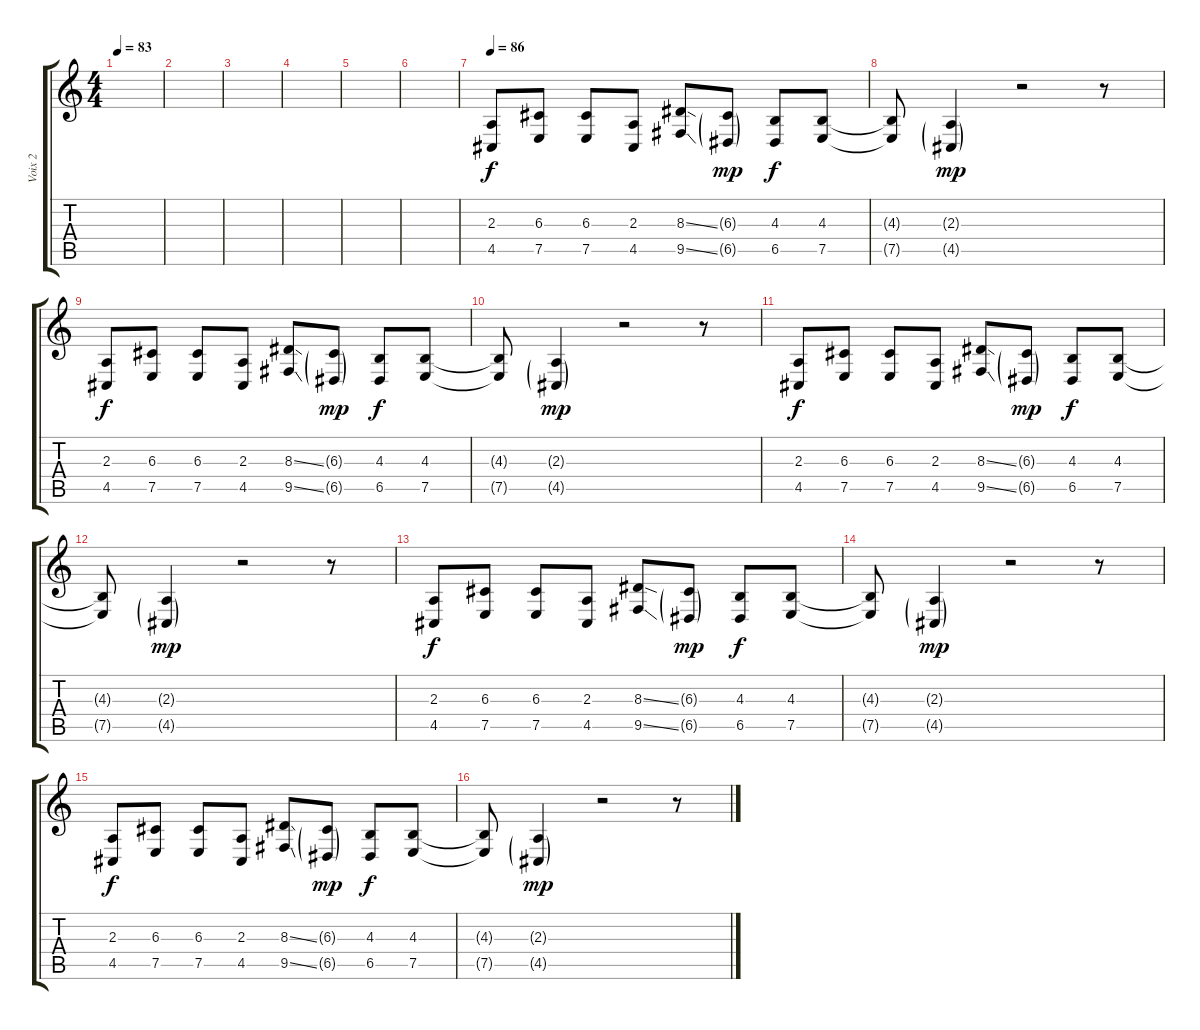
\track ("Voix 2" "Voix 2") {instrument lead3calliope}
\staff {score tabs}
\tuning (E4 B3 G3 D3 A2 E2) {hide}
\ts (4 4)
\tempo 83
\clef g2
\ks c
|
|
|
|
|
|
\tempo 86
(2.3 4.5).8{volume 14 balance 12} (6.3 7.5).8 (6.3 7.5).8 (2.3 4.5).8 (8.3{ss} 9.5{ss}).8 (6.3{g} 6.5{g}).8{dy mp} (4.3 6.5).8{dy f} (4.3 7.5).8 |
(4.3{t} 7.5{t}).8 (2.3{g} 4.5{g}).4{dy mp} r.2 r.8 |
(2.3 4.5).8{dy f} (6.3 7.5).8 (6.3 7.5).8 (2.3 4.5).8 (8.3{ss} 9.5{ss}).8 (6.3{g} 6.5{g}).8{dy mp} (4.3 6.5).8{dy f} (4.3 7.5).8 |
(4.3{t} 7.5{t}).8 (2.3{g} 4.5{g}).4{dy mp} r.2 r.8 |
(2.3 4.5).8{dy f} (6.3 7.5).8 (6.3 7.5).8 (2.3 4.5).8 (8.3{ss} 9.5{ss}).8 (6.3{g} 6.5{g}).8{dy mp} (4.3 6.5).8{dy f} (4.3 7.5).8 |
(4.3{t} 7.5{t}).8 (2.3{g} 4.5{g}).4{dy mp} r.2 r.8 |
(2.3 4.5).8{dy f} (6.3 7.5).8 (6.3 7.5).8 (2.3 4.5).8 (8.3{ss} 9.5{ss}).8 (6.3{g} 6.5{g}).8{dy mp} (4.3 6.5).8{dy f} (4.3 7.5).8 |
(4.3{t} 7.5{t}).8 (2.3{g} 4.5{g}).4{dy mp} r.2 r.8 |
(2.3 4.5).8{dy f} (6.3 7.5).8 (6.3 7.5).8 (2.3 4.5).8 (8.3{ss} 9.5{ss}).8 (6.3{g} 6.5{g}).8{dy mp} (4.3 6.5).8{dy f} (4.3 7.5).8 |
(4.3{t} 7.5{t}).8 (2.3{g} 4.5{g}).4{dy mp} r.2 r.8
